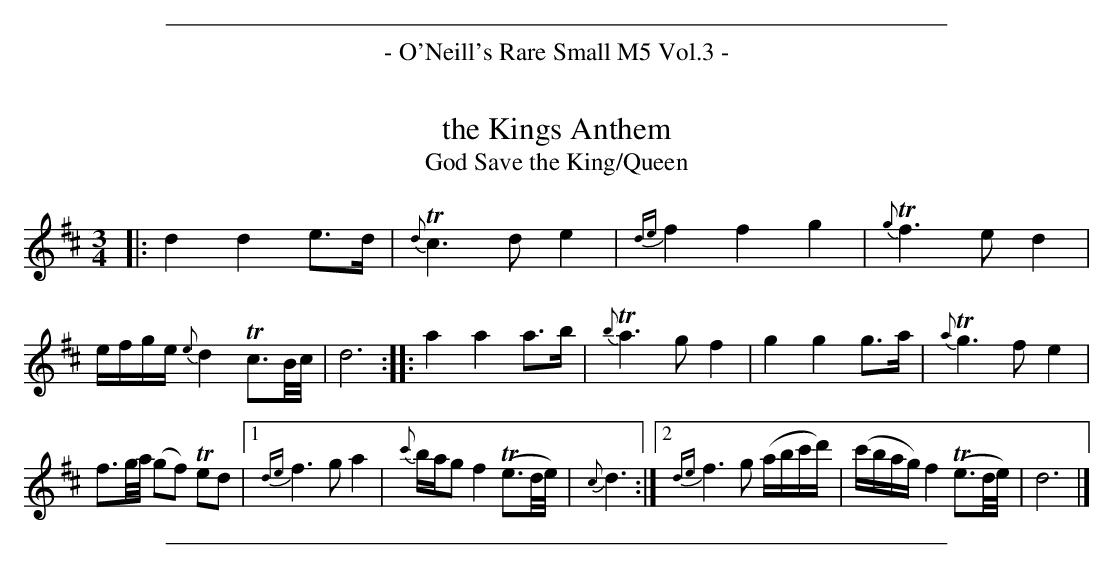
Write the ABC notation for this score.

X:1
T: the Kings Anthem
T: God Save the King/Queen
M: 3/4
L: 1/16
K: D
|:\
d4 d4 e3d | {d}Tc6 d2 e4 | {de}f4 f4 g4 | {g}Tf6 e2 d4 | efge {e}d4 Tc3B/c/ | d12 ::\
a4 a4 a3b | {b}Ta6 g2 f4 | g4 g4 g3a | {a}Tg6 f2 e4 |
f3g/a/ (g2f2) Te2d2 |[1 {de}f6 g2 a4 | {c'}bag2 f4 (Te3d/e/) | {c}d6 :|\
[2 {de}f6 g2 (abc'd') | (c'bag) f4 (Te3d/e/) | d12 |]
